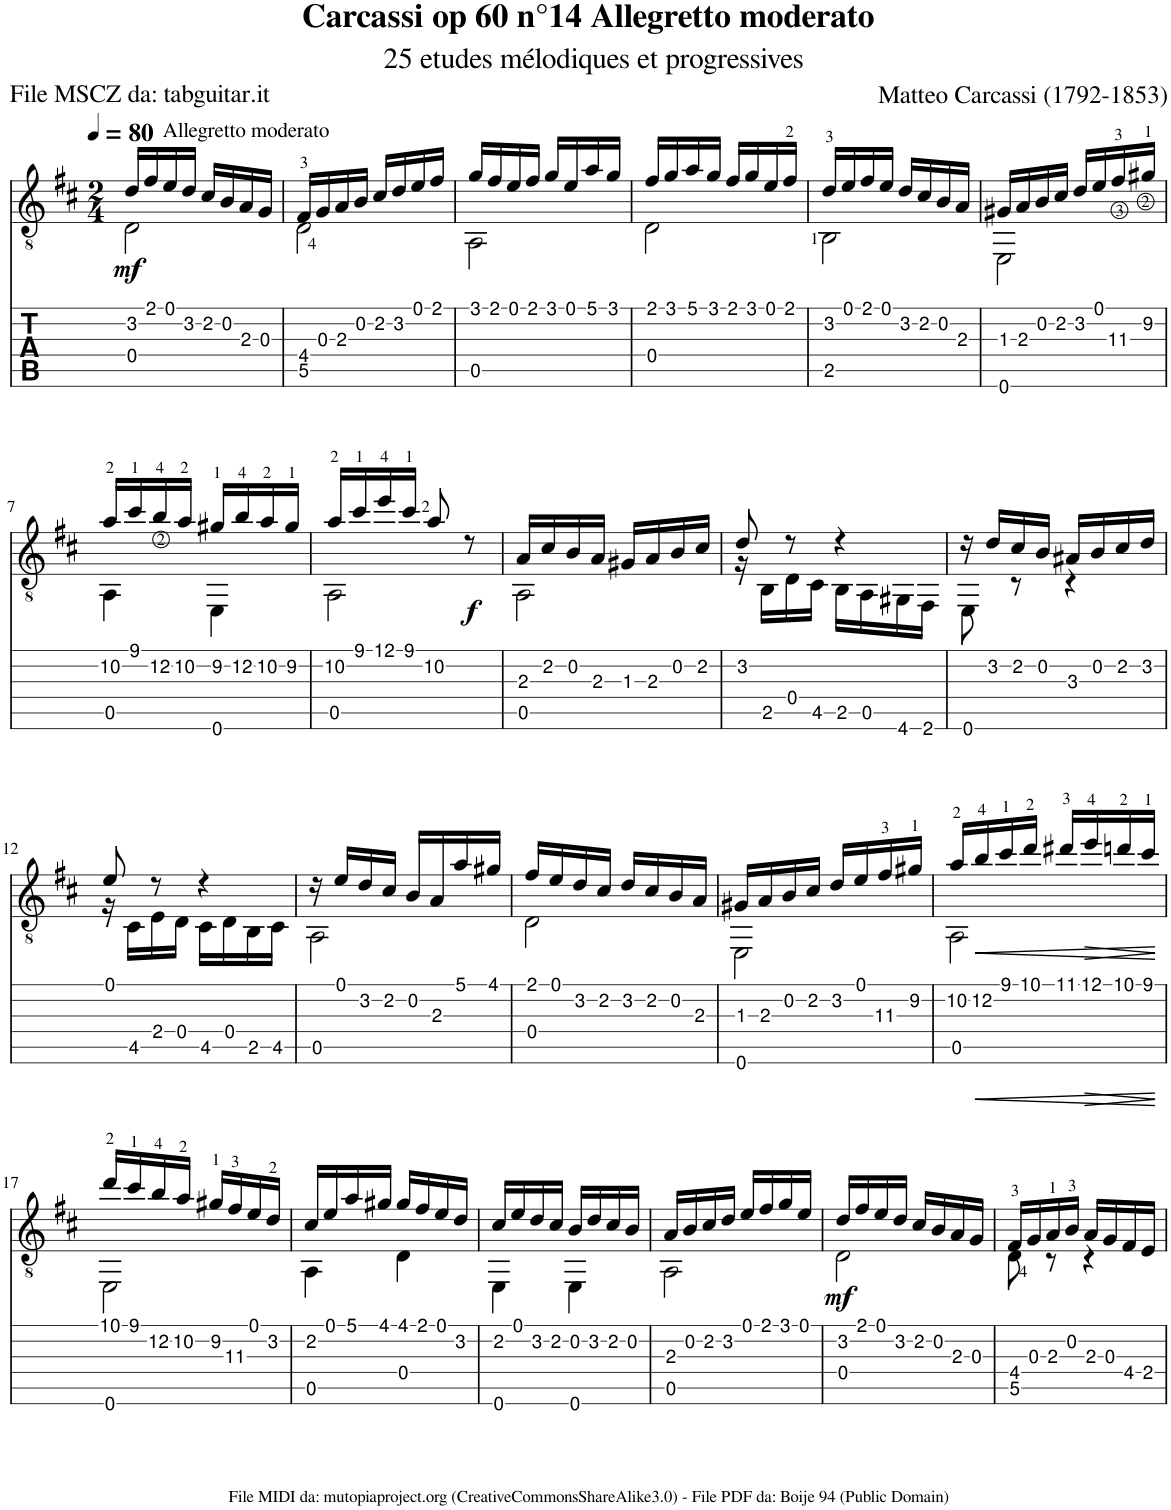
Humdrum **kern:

**kern	**kern	**dynam
*part1	*part1	*part1
*staff2	*staff1	*staff1/2
*I"Guitar	*	*
*I'Guit.	*	*
*stria6	*	*
*	*clefGv2	*
*k[f#c#]	*k[f#c#]	*
*M2/4	*M2/4	*
*MM80	*MM80	*
=1	=1	=1
*^	*^	*
!	!	!	!	!LO:DY:a=2
16dLL	2D	16d/LL	2D\	mf
16f#J	.	16f#/	.	.
!	!	!LO:TX:a:t=Allegretto moderato	!	!
16eL	.	16e/	.	.
16dJJ	.	16d/JJ	.	.
16c#LL	.	16c#/LL	.	.
16BJ	.	16B/	.	.
16AL	.	16A/	.	.
16GJJ	.	16G/JJ	.	.
=2	=2	=2	=2	=2
16F#LL	2D	16F#/LL	2D\	.
16GJ	.	16G/	.	.
16AL	.	16A/	.	.
16BJJ	.	16B/JJ	.	.
16c#LL	.	16c#/LL	.	.
16dJ	.	16d/	.	.
16eL	.	16e/	.	.
16f#JJ	.	16f#/JJ	.	.
=3	=3	=3	=3	=3
16gLL	2AA	16g/LL	2AA\	.
16f#J	.	16f#/	.	.
16eL	.	16e/	.	.
16f#JJ	.	16f#/JJ	.	.
16gLL	.	16g/LL	.	.
16eJ	.	16e/	.	.
16aL	.	16a/	.	.
16gJJ	.	16g/JJ	.	.
=4	=4	=4	=4	=4
16f#LL	2D	16f#/LL	2D\	.
16gJ	.	16g/	.	.
16aL	.	16a/	.	.
16gJJ	.	16g/JJ	.	.
16f#LL	.	16f#/LL	.	.
16gJ	.	16g/	.	.
16eL	.	16e/	.	.
16f#JJ	.	16f#/JJ	.	.
=5	=5	=5	=5	=5
16dLL	2BB	16d/LL	2BB\	.
16eJ	.	16e/	.	.
16f#L	.	16f#/	.	.
16eJJ	.	16e/JJ	.	.
16dLL	.	16d/LL	.	.
16c#J	.	16c#/	.	.
16BL	.	16B/	.	.
16AJJ	.	16A/JJ	.	.
=6	=6	=6	=6	=6
16G#LL	2EE	16G#X/LL	2EE\	.
16AJ	.	16A/	.	.
16BL	.	16B/	.	.
16c#JJ	.	16c#/JJ	.	.
16dLL	.	16d/LL	.	.
16eJ	.	16e/	.	.
16f#L	.	16f#/	.	.
16g#JJ	.	16g#X/JJ	.	.
!!LO:LB:g=z	!!
=7	=7	=7	=7	=7
16aLL	4AA	16a/LL	4AA\	.
16cc#J	.	16cc#/	.	.
16bL	.	16b/	.	.
16aJJ	.	16a/JJ	.	.
16g#LL	4EE	16g#X/LL	4EE\	.
16bJ	.	16b/	.	.
16aL	.	16a/	.	.
16g#JJ	.	16g#/JJ	.	.
=8	=8	=8	=8	=8
16aLL	2AA	16a/LL	2AA\	.
16cc#J	.	16cc#/	.	.
16eeL	.	16ee/	.	.
16cc#JJ	.	16cc#/JJ	.	.
8a	.	8a/	.	.
!	!	!	!	!LO:DY:a=2
8r	.	8r	.	f
=9	=9	=9	=9	=9
16ALL	2AA	16A/LL	2AA\	.
16c#J	.	16c#/	.	.
16BL	.	16B/	.	.
16AJJ	.	16A/JJ	.	.
16G#LL	.	16G#X/LL	.	.
16AJ	.	16A/	.	.
16BL	.	16B/	.	.
16c#JJ	.	16c#/JJ	.	.
=10	=10	=10	=10	=10
8d	16r	8d/	16r	.
.	16BBLL	.	16BB\LL	.
8r	16D	8r	16D\	.
.	16C#JJ	.	16C#\JJ	.
4r	16BBLL	4r	16BB\LL	.
.	16AAJ	.	16AA\	.
.	16GG#L	.	16GG#X\	.
.	16FF#JJ	.	16FF#\JJ	.
=11	=11	=11	=11	=11
16r	8EE	16r	8EE\	.
16dLL	.	16d/LL	.	.
16c#	8r	16c#/	8r	.
16BJJ	.	16B/JJ	.	.
16A#LL	4r	16A#X/LL	4r	.
16BJ	.	16B/	.	.
16c#L	.	16c#/	.	.
16dJJ	.	16d/JJ	.	.
!!LO:LB:g=z	!!
=12	=12	=12	=12	=12
8e	16r	8e/	16r	.
.	16C#LL	.	16C#\LL	.
8r	16E	8r	16E\	.
.	16DJJ	.	16D\JJ	.
4r	16C#LL	4r	16C#\LL	.
.	16DJ	.	16D\	.
.	16BBL	.	16BB\	.
.	16C#JJ	.	16C#\JJ	.
=13	=13	=13	=13	=13
16r	2AA	16r	2AA\	.
16eLL	.	16e/LL	.	.
16d	.	16d/	.	.
16c#JJ	.	16c#/JJ	.	.
16BLL	.	16B/LL	.	.
16AJ	.	16A/	.	.
16aL	.	16a/	.	.
16g#JJ	.	16g#X/JJ	.	.
=14	=14	=14	=14	=14
16f#LL	2D	16f#/LL	2D\	.
16eJ	.	16e/	.	.
16dL	.	16d/	.	.
16c#JJ	.	16c#/JJ	.	.
16dLL	.	16d/LL	.	.
16c#J	.	16c#/	.	.
16BL	.	16B/	.	.
16AJJ	.	16A/JJ	.	.
=15	=15	=15	=15	=15
16G#LL	2EE	16G#X/LL	2EE\	.
16AJ	.	16A/	.	.
16BL	.	16B/	.	.
16c#JJ	.	16c#/JJ	.	.
16dLL	.	16d/LL	.	.
16eJ	.	16e/	.	.
16f#L	.	16f#/	.	.
16g#JJ	.	16g#X/JJ	.	.
=16	=16	=16	=16	=16
16aLL	2AA	16a/LL	2AA\	.
!	!	!	!	!LO:HP:b
16bJ	.	16b/	.	<
16cc#L	.	16cc#/	.	.
16ddJJ	.	16dd/JJ	.	.
16dd#LL	.	16dd#X/LL	.	.
!	!	!	!	!LO:HP:b
16eeJ	.	16ee/	.	>
16ddL	.	16ddn/	.	.
16cc#JJ	.	16cc#/JJ	.	.
*v	*v	*	*	*
*	*v	*v	*
.	.	[ ]
!!LO:LB:g=z
=17	=17	=17
*^	*^	*
16ddLL	2EE	16dd/LL	2EE\	.
16cc#J	.	16cc#/	.	.
16bL	.	16b/	.	.
16aJJ	.	16a/JJ	.	.
16g#LL	.	16g#X/LL	.	.
16f#J	.	16f#/	.	.
16eL	.	16e/	.	.
16dJJ	.	16d/JJ	.	.
=18	=18	=18	=18	=18
16c#LL	4AA	16c#/LL	4AA\	.
16eJ	.	16e/	.	.
16aL	.	16a/	.	.
16g#JJ	.	16g#X/JJ	.	.
16g#LL	4D	16g#/LL	4D\	.
16f#J	.	16f#/	.	.
16eL	.	16e/	.	.
16dJJ	.	16d/JJ	.	.
=19	=19	=19	=19	=19
16c#LL	4EE	16c#/LL	4EE\	.
16eJ	.	16e/	.	.
16dL	.	16d/	.	.
16c#JJ	.	16c#/JJ	.	.
16BLL	4EE	16B/LL	4EE\	.
16dJ	.	16d/	.	.
16c#L	.	16c#/	.	.
16BJJ	.	16B/JJ	.	.
=20	=20	=20	=20	=20
16ALL	2AA	16A/LL	2AA\	.
16BJ	.	16B/	.	.
16c#L	.	16c#/	.	.
16dJJ	.	16d/JJ	.	.
16eLL	.	16e/LL	.	.
16f#J	.	16f#/	.	.
16gL	.	16g/	.	.
16eJJ	.	16e/JJ	.	.
=21	=21	=21	=21	=21
!	!	!	!	!LO:DY:b
16dLL	2D	16d/LL	2D\	mf
16f#J	.	16f#/	.	.
16eL	.	16e/	.	.
16dJJ	.	16d/JJ	.	.
16c#LL	.	16c#/LL	.	.
16BJ	.	16B/	.	.
16AL	.	16A/	.	.
16GJJ	.	16G/JJ	.	.
=22	=22	=22	=22	=22
16F#LL	8D	16F#/LL	8D\	.
16GJ	.	16G/	.	.
16AL	8r	16A/	8r	.
16BJJ	.	16B/JJ	.	.
16ALL	4r	16A/LL	4r	.
16GJ	.	16G/	.	.
16F#L	.	16F#/	.	.
16EJJ	.	16E/JJ	.	.
*v	*v	*	*	*
*	*v	*v	*
=	=	=
*-	*-	*-
